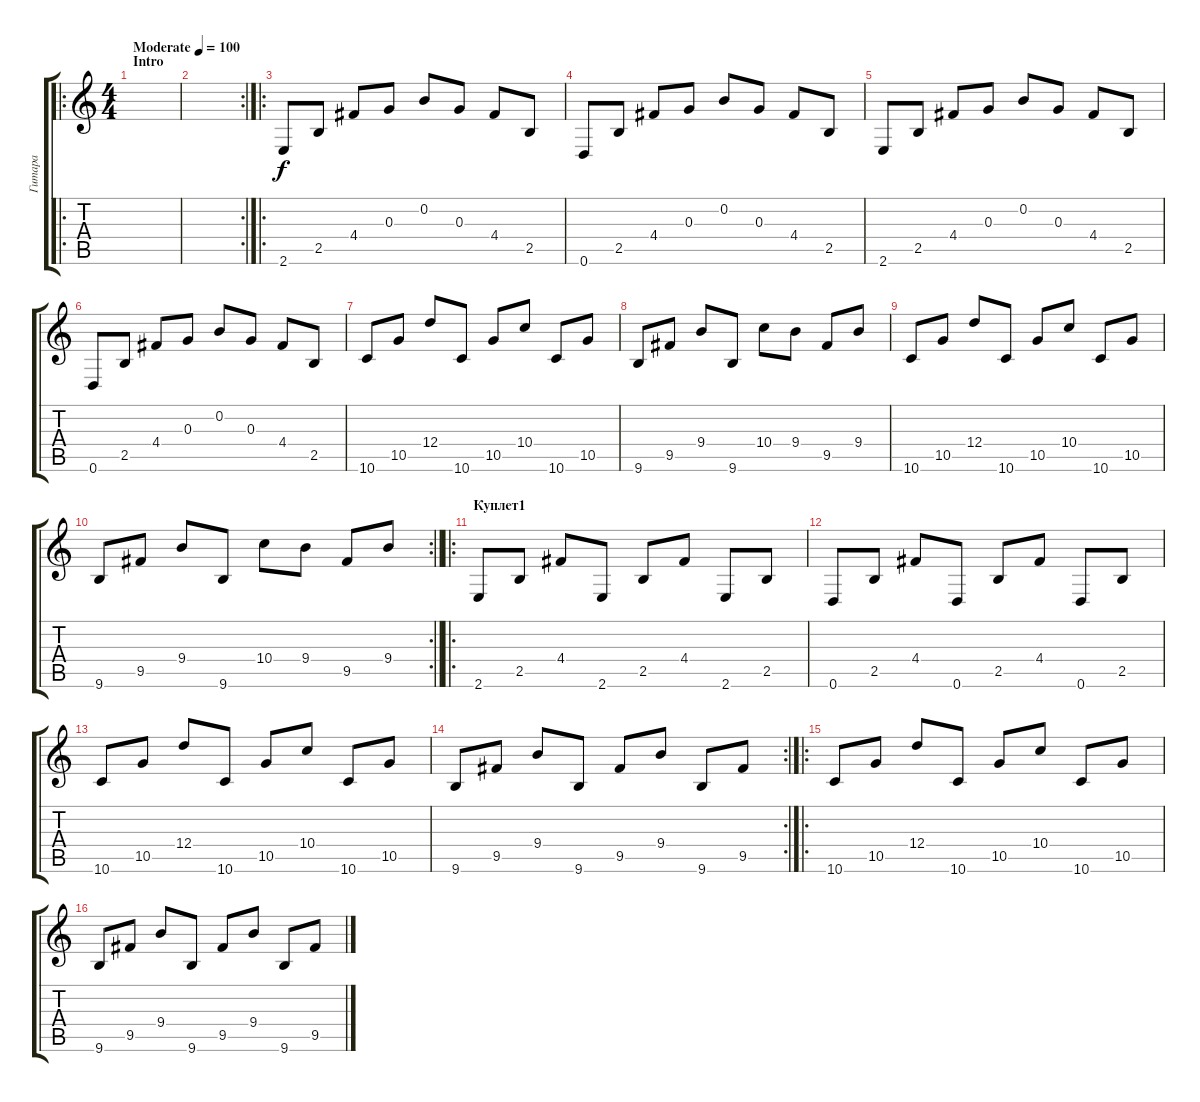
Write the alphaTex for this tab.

\track ("Гитара" "Гитара") {instrument acousticguitarsteel}
\staff {score tabs}
\tuning (E4 B3 G3 D3 A2 D2) {hide}
\ro
\ts (4 4)
\section ("" "Intro")
\tempo (100 "Moderate")
\clef g2
\ks c
|
\rc 2
|
\ro
2.6.8 2.5.8 4.4.8 0.3.8 0.2.8 0.3.8 4.4.8 2.5.8 |
0.6.8 2.5.8 4.4.8 0.3.8 0.2.8 0.3.8 4.4.8 2.5.8 |
2.6.8 2.5.8 4.4.8 0.3.8 0.2.8 0.3.8 4.4.8 2.5.8 |
0.6.8 2.5.8 4.4.8 0.3.8 0.2.8 0.3.8 4.4.8 2.5.8 |
10.6.8 10.5.8 12.4.8 10.6.8 10.5.8 10.4.8 10.6.8 10.5.8 |
9.6.8 9.5.8 9.4.8 9.6.8 10.4.8 9.4.8 9.5.8 9.4.8 |
10.6.8 10.5.8 12.4.8 10.6.8 10.5.8 10.4.8 10.6.8 10.5.8 |
\rc 2
\barLineRight lightlight
9.6.8 9.5.8 9.4.8 9.6.8 10.4.8 9.4.8 9.5.8 9.4.8 |
\ro
\section ("" "Куплет1")
2.6.8 2.5.8 4.4.8 2.6.8 2.5.8 4.4.8 2.6.8 2.5.8 |
0.6.8 2.5.8 4.4.8 0.6.8 2.5.8 4.4.8 0.6.8 2.5.8 |
10.6.8 10.5.8 12.4.8 10.6.8 10.5.8 10.4.8 10.6.8 10.5.8 |
\rc 2
9.6.8 9.5.8 9.4.8 9.6.8 9.5.8 9.4.8 9.6.8 9.5.8 |
\ro
10.6.8 10.5.8 12.4.8 10.6.8 10.5.8 10.4.8 10.6.8 10.5.8 |
9.6.8 9.5.8 9.4.8 9.6.8 9.5.8 9.4.8 9.6.8 9.5.8
